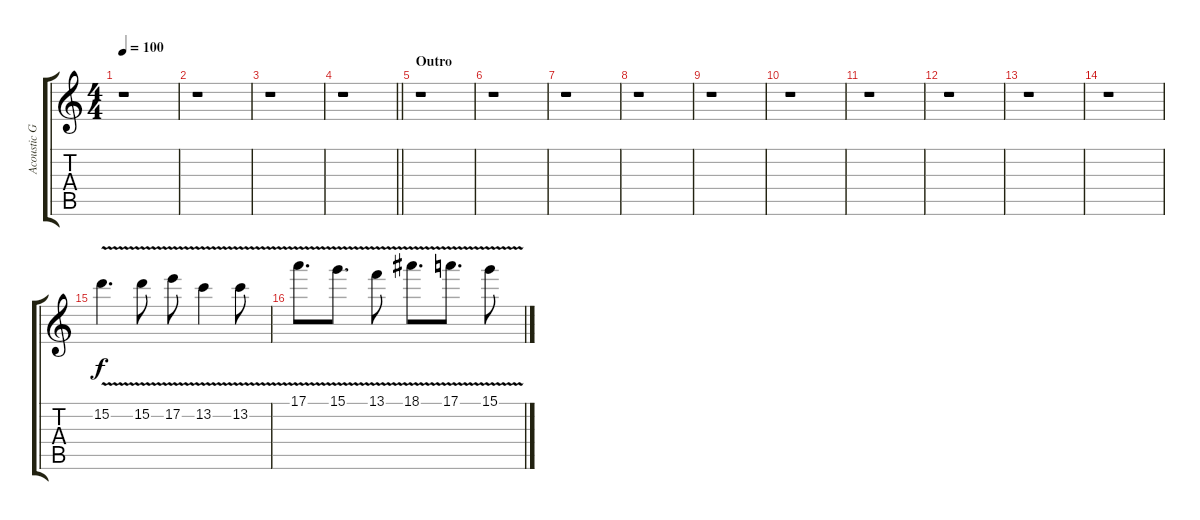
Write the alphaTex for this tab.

\track ("Acoustic Guitar 2" "Acoustic G") {instrument acousticguitarnylon}
\staff {score tabs}
\tuning (E4 B3 G3 D3 A2 E2) {hide}
\ts (4 4)
\tempo 100
\clef g2
\ks c
r.1{dy f} |
r.1 |
r.1 |
\barLineRight lightlight
r.1 |
\section ("" "Outro")
r.1 |
r.1 |
r.1 |
r.1 |
r.1 |
r.1 |
r.1 |
r.1 |
r.1 |
r.1 |
15.2{v}.4{d} 15.2{v}.8 17.2{v}.8 13.2{v}.4 13.2{v}.8 |
17.1{v}.8{d} 15.1{v}.8{d} 13.1{v}.8 18.1{v}.8{d} 17.1{v}.8{d} 15.1{v}.8
